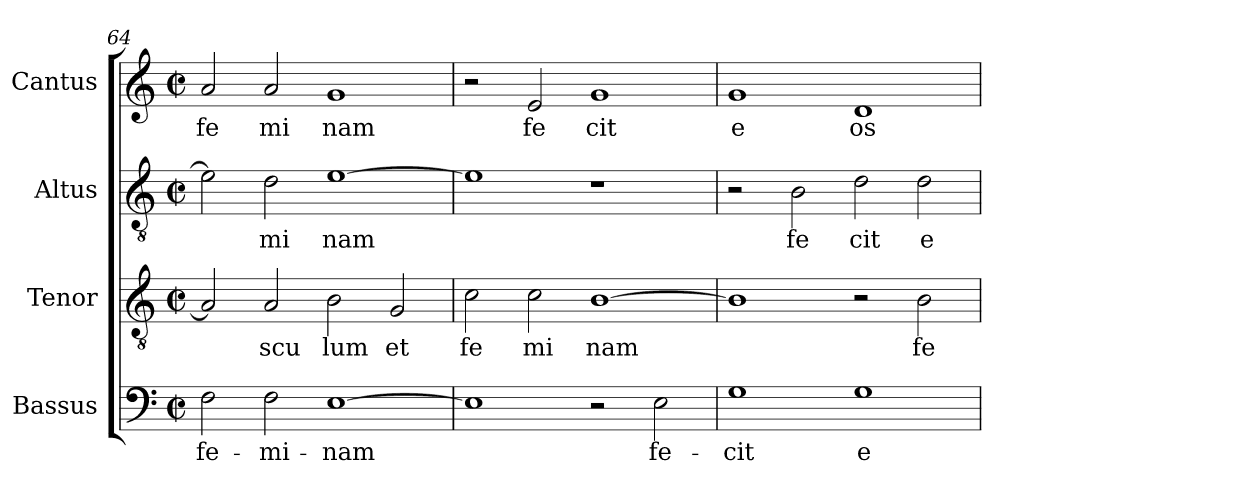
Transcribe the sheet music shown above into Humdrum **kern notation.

**kern	**text	**kern	**text	**kern	**text	**kern	**text
*part4	*part4	*part3	*part3	*part2	*part2	*part1	*part1
*staff4	*staff4	*staff3	*staff3	*staff2	*staff2	*staff1	*staff1
*I"Bassus	*	*I"Tenor	*	*I"Altus	*	*I"Cantus	*
*clefF4	*	*clefGv2	*	*clefGv2	*	*clefG2	*
*k[]	*	*k[]	*	*k[]	*	*k[]	*
*C:	*	*C:	*	*C:	*	*C:	*
*M2/2	*	*M2/2	*	*M2/2	*	*M2/2	*
*met(c|)	*	*met(c|)	*	*met(c|)	*	*met(c|)	*
=64	=64	=64	=64	=64	=64	=64	=64
!	!LO:LY:b:cj	!	!LO:LY:b:cj	!	!LO:LY:b:cj	!	!LO:LY:b:cj
2F\	fe-	2A/]	.	2e\]	.	2a/	fe
!	!LO:LY:b:cj	!	!LO:LY:b:cj	!	!LO:LY:b:cj	!	!LO:LY:b:cj
2F\	-mi-	2A/	scu	2d\	mi	2a/	mi
!	!LO:LY:b:cj	!	!LO:LY:b:cj	!	!LO:LY:b:cj	!	!LO:LY:b:cj
[>1E	-nam	2B\	lum	[>1e	nam	1g	nam
!	!	!	!LO:LY:b:cj	!	!	!	!
.	.	2G/	et	.	.	.	.
=65	=65	=65	=65	=65	=65	=65	=65
!	!LO:LY:b:cj	!	!LO:LY:b:cj	!	!LO:LY:b:cj	!	!
1E]	.	2c\	fe	1e]	.	2r	.
!	!	!	!LO:LY:b:cj	!	!	!	!LO:LY:b:cj
.	.	2c\	mi	.	.	2e/	fe
!	!	!	!LO:LY:b:cj	!	!	!	!LO:LY:b:cj
2r	.	[>1B	nam	1r	.	1g	cit
!	!LO:LY:b:cj	!	!	!	!	!	!
2E\	fe-	.	.	.	.	.	.
=66	=66	=66	=66	=66	=66	=66	=66
!	!LO:LY:b:cj	!	!LO:LY:b:cj	!	!	!	!LO:LY:b:cj
1G	-cit	1B]	.	2r	.	1g	e
!	!	!	!	!	!LO:LY:b:cj	!	!
.	.	.	.	2B\	fe	.	.
!	!LO:LY:b:cj	!	!	!	!LO:LY:b:cj	!	!LO:LY:b:cj
1G	e-	2r	.	2d\	cit	1d	os
!	!	!	!LO:LY:b:cj	!	!LO:LY:b:cj	!	!
.	.	2B\	fe	2d\	e	.	.
=	=	=	=	=	=	=	=
*-	*-	*-	*-	*-	*-	*-	*-
